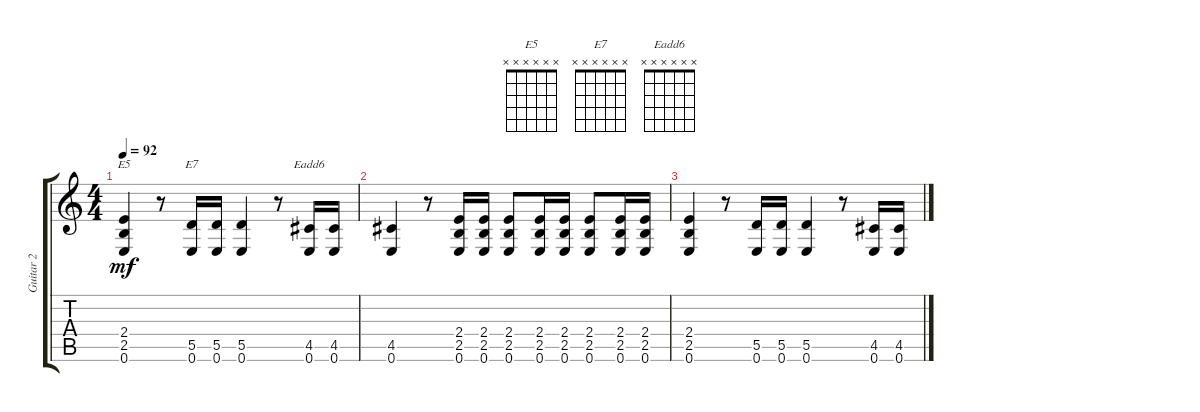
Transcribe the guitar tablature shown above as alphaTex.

\track ("Guitar 2" "Guitar 2") {instrument overdrivenguitar}
\staff {score tabs}
\tuning (E4 B3 G3 D3 A2 E2) {hide}
\chord ("E5" x x x x x x) {firstfret 0}
\chord ("E7" x x x x x x) {firstfret 0}
\chord ("Eadd6" x x x x x x) {firstfret 0}
\ts (4 4)
\tempo 92
\clef g2
\ks c
(2.4 2.5 0.6).4{ch "E5" dy mf volume 2} r.8 (5.5 0.6).16{ch "E7"} (5.5 0.6).16 (5.5 0.6).4 r.8 (4.5 0.6).16{ch "Eadd6"} (4.5 0.6).16 |
(4.5 0.6).4 r.8 (2.4 2.5 0.6).16 (2.4 2.5 0.6).16 (2.4 2.5 0.6).8 (2.4 2.5 0.6).16 (2.4 2.5 0.6).16 (2.4 2.5 0.6).8 (2.4 2.5 0.6).16 (2.4 2.5 0.6).16 |
(2.4 2.5 0.6).4{volume 0} r.8 (5.5 0.6).16 (5.5 0.6).16 (5.5 0.6).4 r.8 (4.5 0.6).16 (4.5 0.6).16
